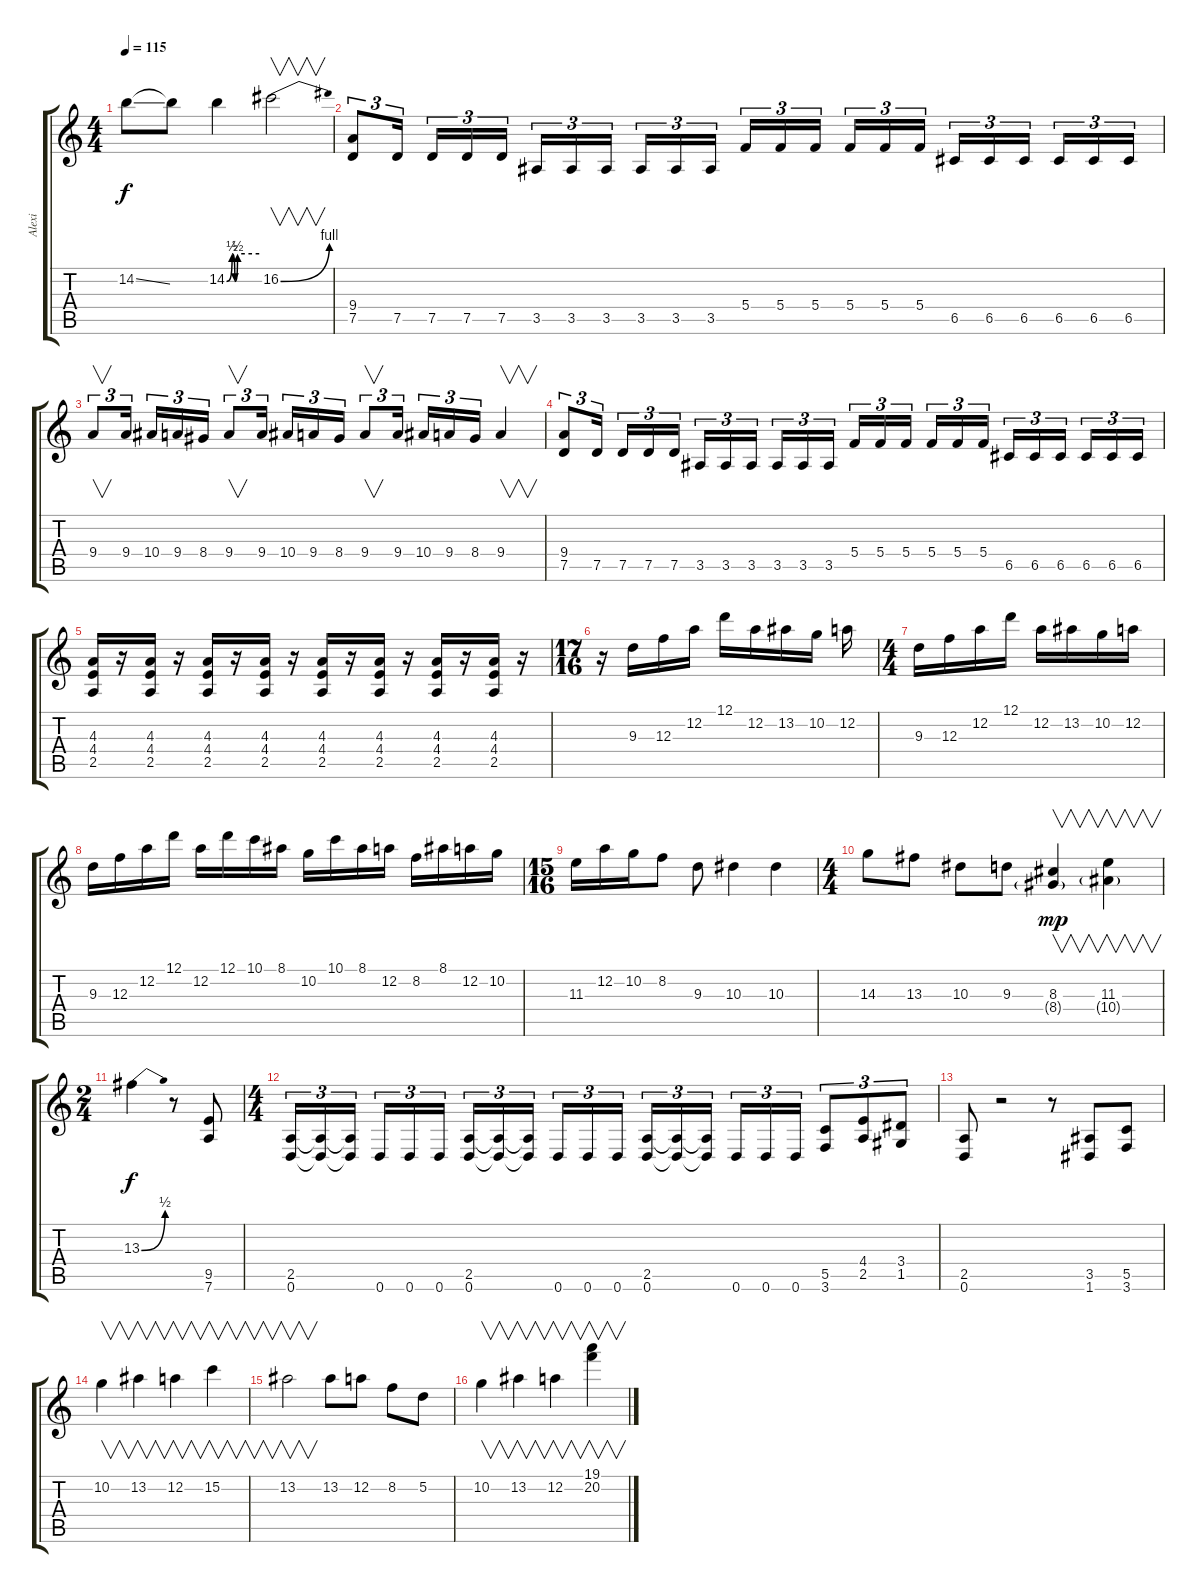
\track ("Alexi" "Alexi") {instrument distortionguitar}
\staff {score tabs}
\tuning (D4 A3 F3 C3 G2 D2) {hide}
\ts (4 4)
\tempo 115
\clef g2
\ks c
14.2{ss}.8{dy f} 14.2{t}.8 14.2{be (custom 0 0 10 2 15 0 20 2 60 2)}.4 16.2{be (bend 0 0 60 4)}.2{v} |
(9.4 7.5).8{tu (3 2)} 7.5.16{tu (3 2)} 7.5.16{tu (3 2)} 7.5.16{tu (3 2)} 7.5.16{tu (3 2)} 3.5.16{tu (3 2)} 3.5.16{tu (3 2)} 3.5.16{tu (3 2)} 3.5.16{tu (3 2)} 3.5.16{tu (3 2)} 3.5.16{tu (3 2)} 5.4.16{tu (3 2)} 5.4.16{tu (3 2)} 5.4.16{tu (3 2)} 5.4.16{tu (3 2)} 5.4.16{tu (3 2)} 5.4.16{tu (3 2)} 6.5.16{tu (3 2)} 6.5.16{tu (3 2)} 6.5.16{tu (3 2)} 6.5.16{tu (3 2)} 6.5.16{tu (3 2)} 6.5.16{tu (3 2)} |
9.4.8{v tu (3 2)} 9.4.16{tu (3 2)} 10.4.16{tu (3 2)} 9.4.16{tu (3 2)} 8.4.16{tu (3 2)} 9.4.8{v tu (3 2)} 9.4.16{tu (3 2)} 10.4.16{tu (3 2)} 9.4.16{tu (3 2)} 8.4.16{tu (3 2)} 9.4.8{v tu (3 2)} 9.4.16{tu (3 2)} 10.4.16{tu (3 2)} 9.4.16{tu (3 2)} 8.4.16{tu (3 2)} 9.4.4{v} |
(9.4 7.5).8{tu (3 2)} 7.5.16{tu (3 2)} 7.5.16{tu (3 2)} 7.5.16{tu (3 2)} 7.5.16{tu (3 2)} 3.5.16{tu (3 2)} 3.5.16{tu (3 2)} 3.5.16{tu (3 2)} 3.5.16{tu (3 2)} 3.5.16{tu (3 2)} 3.5.16{tu (3 2)} 5.4.16{tu (3 2)} 5.4.16{tu (3 2)} 5.4.16{tu (3 2)} 5.4.16{tu (3 2)} 5.4.16{tu (3 2)} 5.4.16{tu (3 2)} 6.5.16{tu (3 2)} 6.5.16{tu (3 2)} 6.5.16{tu (3 2)} 6.5.16{tu (3 2)} 6.5.16{tu (3 2)} 6.5.16{tu (3 2)} |
(4.3 4.4 2.5).16 r.16 (4.3 4.4 2.5).16 r.16 (4.3 4.4 2.5).16 r.16 (4.3 4.4 2.5).16 r.16 (4.3 4.4 2.5).16 r.16 (4.3 4.4 2.5).16 r.16 (4.3 4.4 2.5).16 r.16 (4.3 4.4 2.5).16 r.16 |
\ts (17 16)
r.16 9.3.16 12.3.16 12.2.16 12.1.16 12.2.16 13.2.16 10.2.16 12.2.16 |
\ts (4 4)
9.3.16 12.3.16 12.2.16 12.1.16 12.2.16 13.2.16 10.2.16 12.2.16 |
9.3.16 12.3.16 12.2.16 12.1.16 12.2.16 12.1.16 10.1.16 8.1.16 10.2.16 10.1.16 8.1.16 12.2.16 8.2.16 8.1.16 12.2.16 10.2.16 |
\ts (15 16)
11.3.16 12.2.16 10.2.16 8.2.8 9.3.8 10.3.4 10.3.4 |
\ts (4 4)
14.3.8 13.3.8 10.3.8 9.3.8 (8.3 8.4{g}).4{v dy mp} (11.3 10.4{g}).4{v} |
\ts (2 4)
13.3{be (bend 0 0 60 2)}.4{dy f} r.8 (9.5 7.6).8 |
\ts (4 4)
(2.5 0.6).16{tu (3 2) volume 14 balance 0} (2.5{t} 0.6{t}).16{tu (3 2)} (2.5{t} 0.6{t}).16{tu (3 2)} 0.6.16{tu (3 2)} 0.6.16{tu (3 2)} 0.6.16{tu (3 2)} (2.5 0.6).16{tu (3 2)} (2.5{t} 0.6{t}).16{tu (3 2)} (2.5{t} 0.6{t}).16{tu (3 2)} 0.6.16{tu (3 2)} 0.6.16{tu (3 2)} 0.6.16{tu (3 2)} (2.5 0.6).16{tu (3 2)} (2.5{t} 0.6{t}).16{tu (3 2)} (2.5{t} 0.6{t}).16{tu (3 2)} 0.6.16{tu (3 2)} 0.6.16{tu (3 2)} 0.6.16{tu (3 2)} (5.5 3.6).8{tu (3 2)} (4.4 2.5).8{tu (3 2)} (3.4 1.5).8{tu (3 2)} |
(2.5 0.6).8 r.2 r.8 (3.5 1.6).8 (5.5 3.6).8 |
10.2.4{v volume 13 balance 8} 13.2.4{v} 12.2.4{v} 15.2.4{v} |
13.2.2{v} 13.2.8 12.2.8 8.2.8 5.2.8 |
10.2.4{v} 13.2.4{v} 12.2.4{v} (19.1 20.2).4{v}
